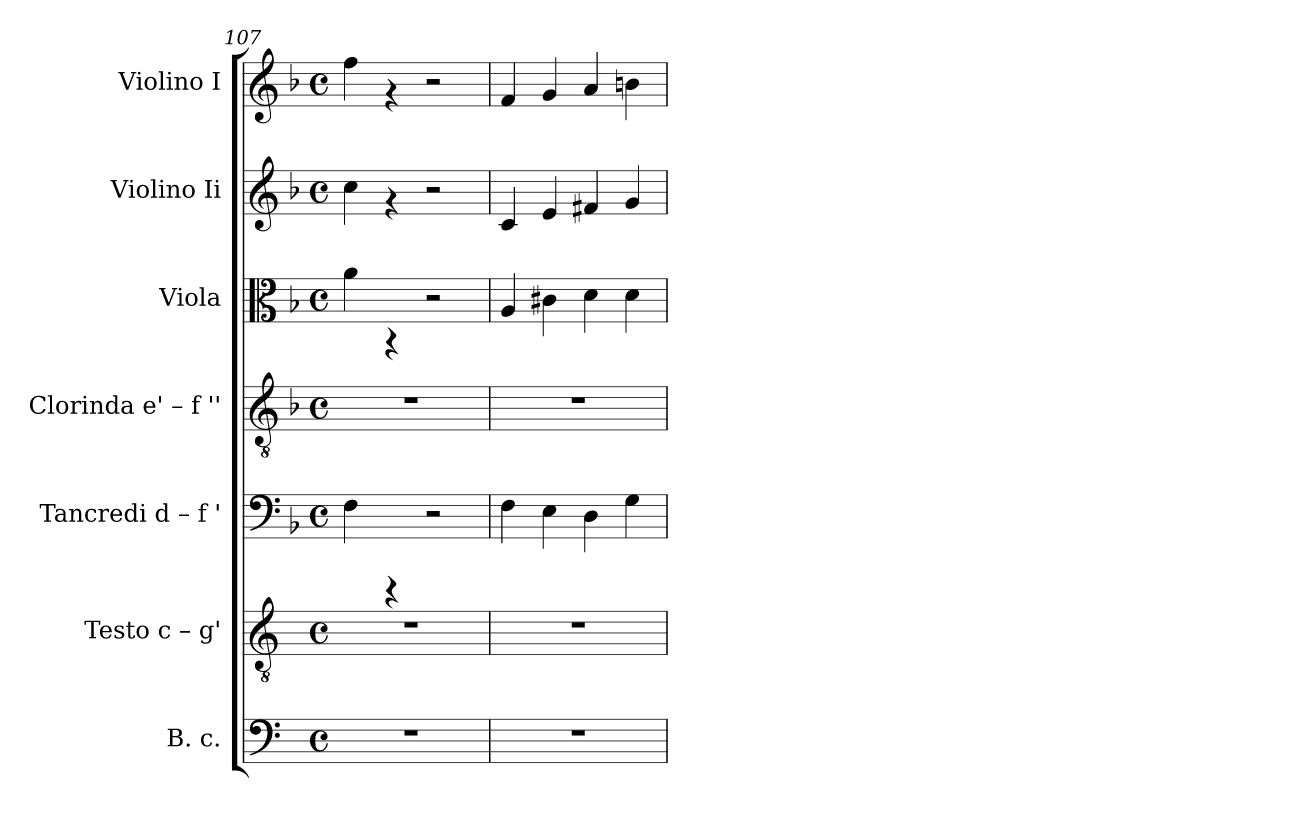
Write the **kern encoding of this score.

**kern	**kern	**kern	**kern	**kern	**kern	**kern	**text
*part7	*part6	*part5	*part4	*part3	*part2	*part1	*part1
*staff7	*staff6	*staff5	*staff4	*staff3	*staff2	*staff1	*staff1
*I"B. c.	*I"Testo  c – g'	*I"Tancredi  d – f '	*I"Clorinda  e' – f ''	*I"Viola	*I"Violino Ii	*I"Violino I	*
*clefF4	*clefGv2	*clefF4	*clefGv2	*clefC3	*clefG2	*clefG2	*
*k[]	*k[]	*k[b-]	*k[b-]	*k[b-]	*k[b-]	*k[b-]	*
*C:	*C:	*F:	*F:	*F:	*F:	*F:	*
*M4/4	*M4/4	*M4/4	*M4/4	*M4/4	*M4/4	*M4/4	*
*met(c)	*met(c)	*met(c)	*met(c)	*met(c)	*met(c)	*met(c)	*
=107	=107	=107	=107	=107	=107	=107	=107
!	!	!	!	!	!	!	!LO:LY:b:cj
1r	1r	4F\	1r	4a\	4cc\	4ff\	--
.	.	4rCCC	.	4rAA	4rf	4rf	.
.	.	2r	.	2r	2r	2r	.
=108	=108	=108	=108	=108	=108	=108	=108
!	!	!	!	!	!	!	!LO:LY:b:cj
1r	1r	4F\	1r	4A/	4c/	4f/	--
!	!	!	!	!	!	!	!LO:LY:b:cj
.	.	4E\	.	4c#X\	4e/	4g/	--
!	!	!	!	!	!	!	!LO:LY:b:cj
.	.	4D\	.	4d\	4f#X/	4a/	--
!	!	!	!	!	!	!	!LO:LY:b:cj
.	.	4G\	.	4d\	4g/	4bn\	--
=	=	=	=	=	=	=	=
*-	*-	*-	*-	*-	*-	*-	*-
